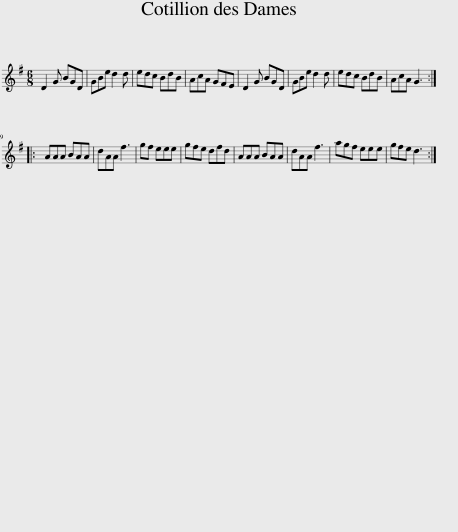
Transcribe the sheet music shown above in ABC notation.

X:1
L:1/8
M:6/8
I:linebreak $
K:G
V:1 treble
V:1
 D2 G BGD | GBe d2 d | edc BdB | AcA GFE | D2 G BGD | %5
 GBe d2 d | edc BdB | AcA G3 ::$ AAA BAA | dAA f3 | %10
 gf eee | gfe dfd | AAA BAA | dAA f3 | agf eee | %15
 gfe d3 :| %16
